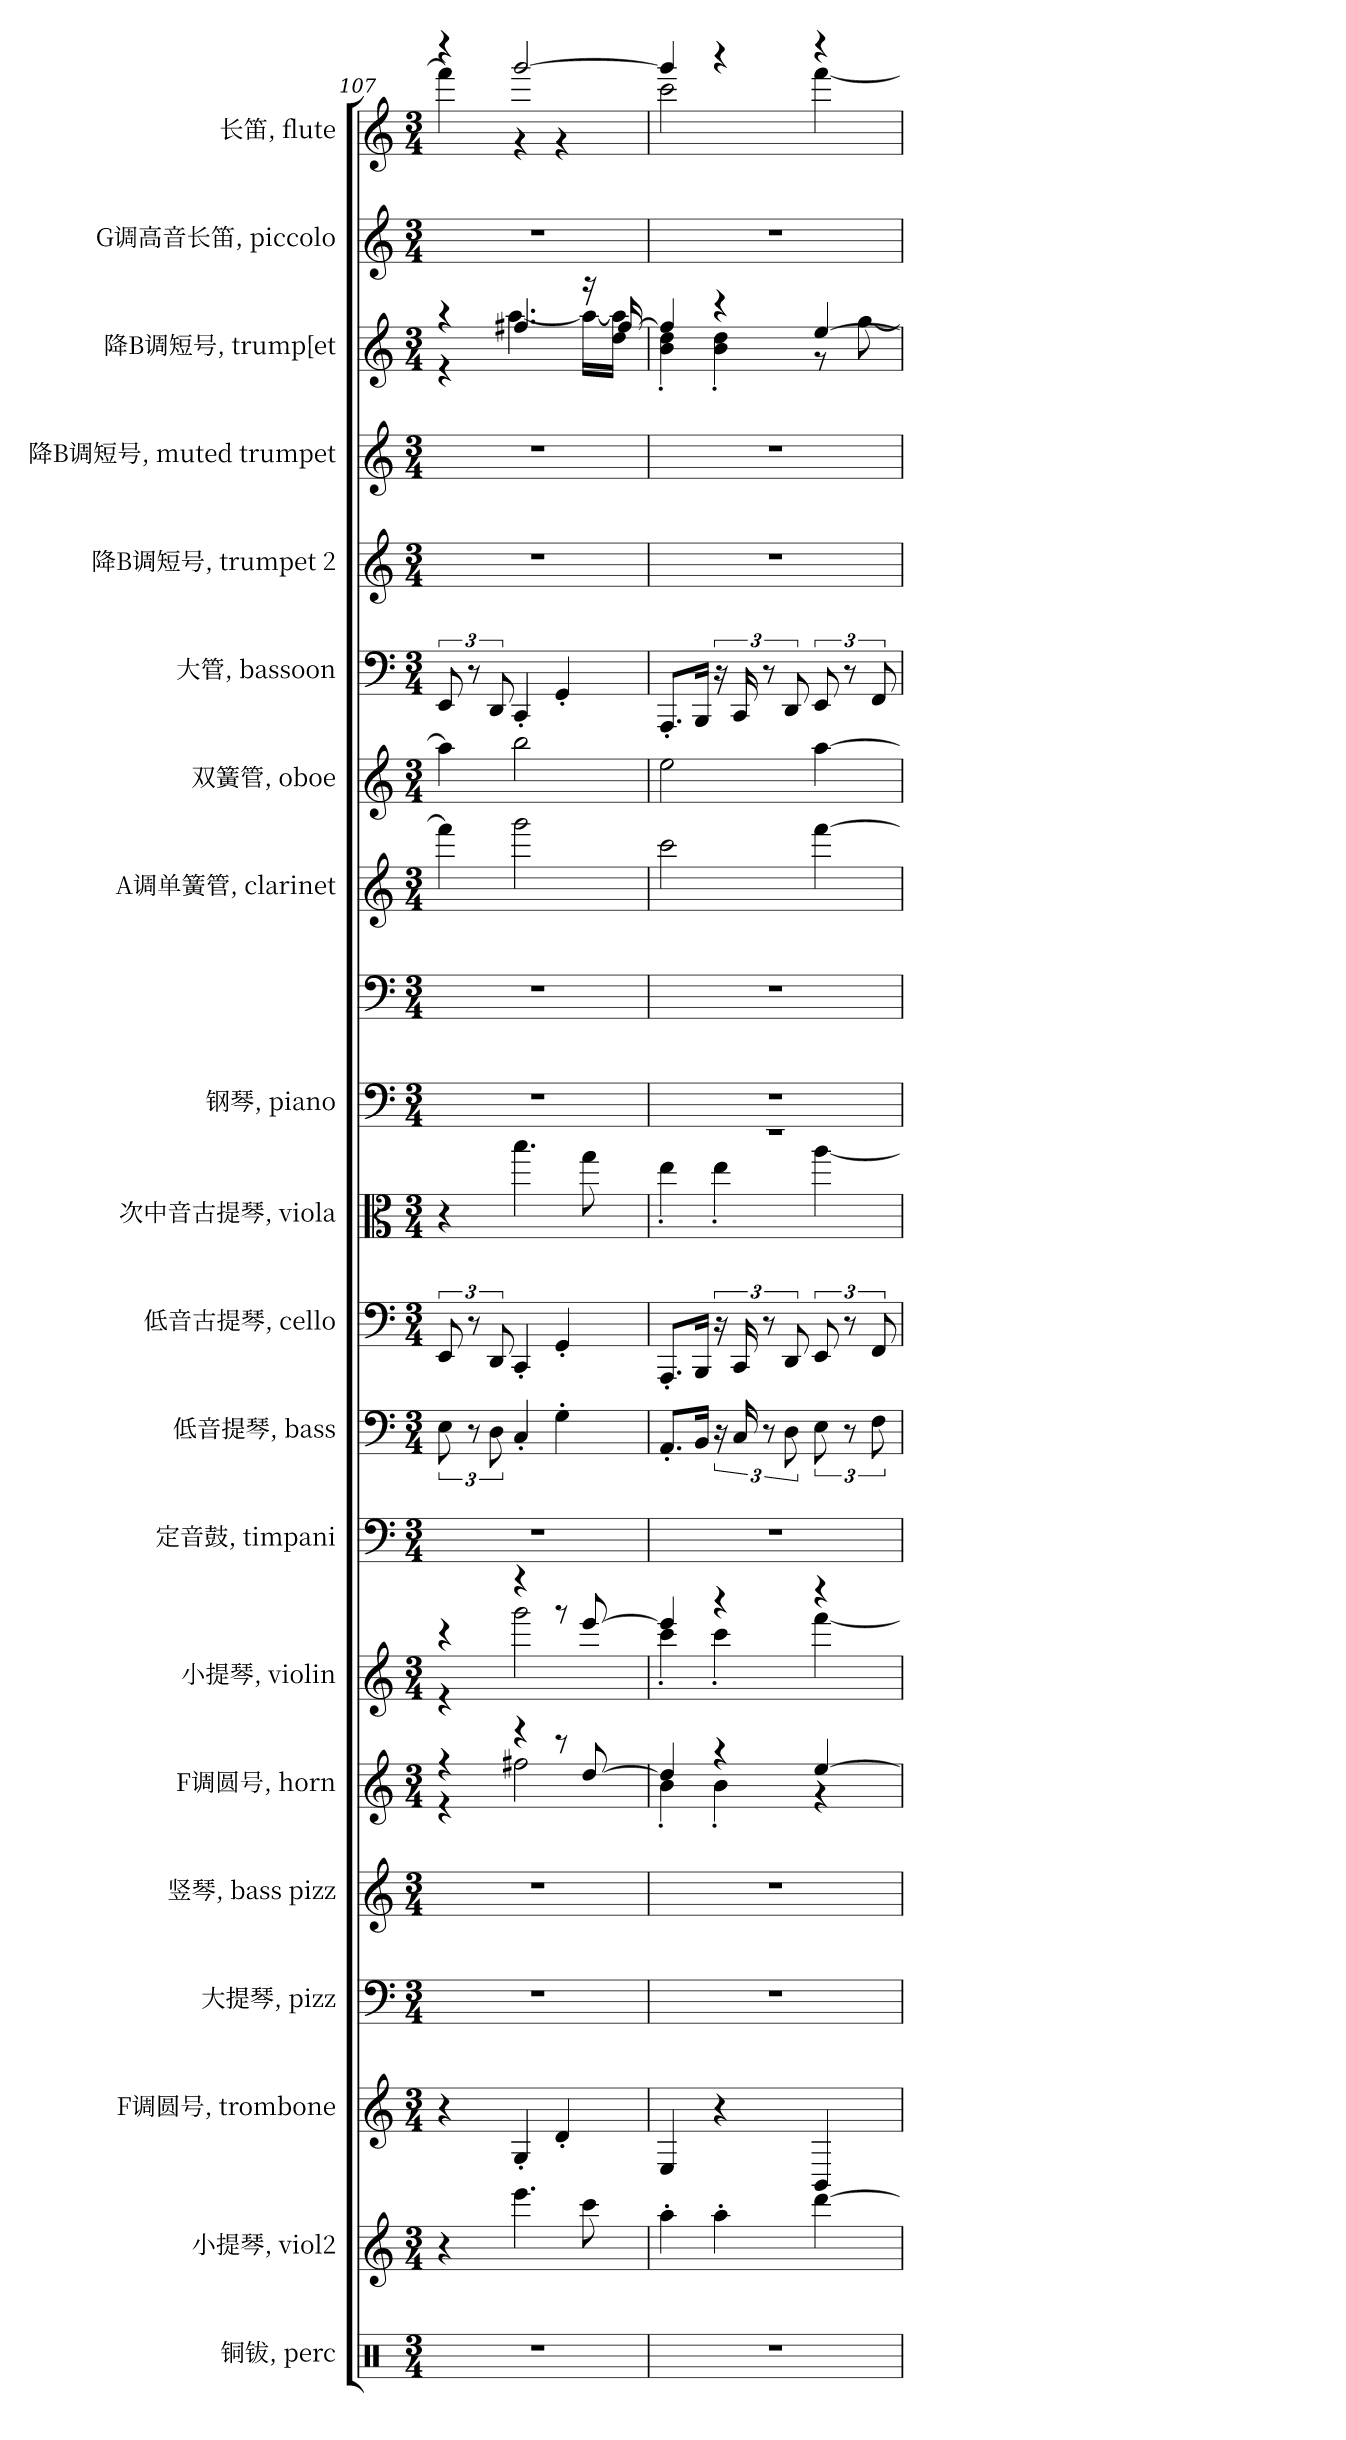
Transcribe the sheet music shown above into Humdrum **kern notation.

**kern	**kern	**kern	**kern	**kern	**kern	**kern	**kern	**kern	**kern	**kern	**kern	**kern	**kern	**kern	**kern	**kern	**kern	**kern	**kern	**kern
*part20	*part19	*part18	*part17	*part16	*part15	*part14	*part13	*part12	*part11	*part10	*part9	*part9	*part8	*part7	*part6	*part5	*part4	*part3	*part2	*part1
*staff21	*staff20	*staff19	*staff18	*staff17	*staff16	*staff15	*staff14	*staff13	*staff12	*staff11	*staff10	*staff9	*staff8	*staff7	*staff6	*staff5	*staff4	*staff3	*staff2	*staff1
*I"铜钹, perc	*I"小提琴, viol2	*I"F调圆号, trombone	*I"大提琴, pizz	*I"竖琴, bass pizz	*I"F调圆号, horn	*I"小提琴, violin	*I"定音鼓, timpani	*I"低音提琴, bass	*I"低音古提琴, cello	*I"次中音古提琴, viola	*I"钢琴, piano	*	*I"A调单簧管, clarinet	*I"双簧管, oboe	*I"大管, bassoon	*I"降B调短号, trumpet 2	*I"降B调短号, muted trumpet	*I"降B调短号, trump[et	*I"G调高音长笛, piccolo	*I"长笛, flute
*	*	*	*	*	*I'F Hn.	*I'Vln.	*I'Timp.	*	*	*	*I'Pno.	*	*I'A Cl.	*I'Ob.	*I'Bsn.	*	*	*	*	*I'Fl.
*clefX	*clefG2	*clefG2	*clefF4	*clefG2	*clefG2	*clefG2	*clefF4	*clefF4	*clefF4	*clefC3	*clefF4	*clefF4	*clefG2	*clefG2	*clefF4	*clefG2	*clefG2	*clefG2	*clefG2	*clefG2
*	*	*ITrd4c7	*	*	*ITrd4c7	*	*	*ITrd7c12	*	*	*	*	*ITrd2c3	*	*	*ITrd1c2	*ITrd1c2	*ITrd1c2	*ITrd-4c-7	*
*k[]	*k[]	*k[b-]	*k[]	*k[]	*k[b-]	*k[]	*k[]	*k[]	*k[]	*k[]	*k[]	*k[]	*k[f#c#g#]	*k[]	*k[]	*k[b-e-]	*k[b-e-]	*k[b-e-]	*k[f#]	*k[]
*M3/4	*M3/4	*M3/4	*M3/4	*M3/4	*M3/4	*M3/4	*M3/4	*M3/4	*M3/4	*M3/4	*M3/4	*M3/4	*M3/4	*M3/4	*M3/4	*M3/4	*M3/4	*M3/4	*M3/4	*M3/4
=107	=107	=107	=107	=107	=107	=107	=107	=107	=107	=107	=107	=107	=107	=107	=107	=107	=107	=107	=107	=107
*	*	*	*	*	*^	*^	*	*	*	*	*	*	*	*	*	*	*	*^	*	*^
2.r	4r	4r	2.r	2.r	4r	4r	4r	4r	2.r	12EE\	12EE/	4r	2.r	2.r	4ddd\]	4aa\]	12EE/	2.r	2.r	4r	4r	2.r	4r	4fff\]
.	.	.	.	.	.	.	.	.	.	12r	12r	.	.	.	.	.	12r	.	.	.	.	.	.	.
.	.	.	.	.	.	.	.	.	.	12DD\	12DD/	.	.	.	.	.	12DD/	.	.	.	.	.	.	.
.	4.eee\	4C'/	.	.	4r	2bn\	4r	2ggg\	.	4CC'/	4CC'/	4.bb\	.	.	2eee\	2bb\	4CC'/	.	.	4.een/	[4.gg\	.	[2ggg/	4r
.	.	4G'/	.	.	8r	.	8r	.	.	4GG'\	4GG'/	.	.	.	.	.	4GG'/	.	.	.	.	.	.	4r
.	8ccc\	.	.	.	[8g/	.	[8eee/	.	.	.	.	8gg\	.	.	.	.	.	.	.	16r	16gg\LL_	.	.	.
.	.	.	.	.	.	.	.	.	.	.	.	.	.	.	.	.	.	.	.	[16ee/	16cc\ 16gg\]JJ	.	.	.
!!LO:PB:g=z	!!
=108	=108	=108	=108	=108	=108	=108	=108	=108	=108	=108	=108	=108	=108	=108	=108	=108	=108	=108	=108	=108	=108	=108	=108	=108
*	*	*	*	*	*	*	*	*	*	*	*	*^	*	*	*	*	*	*	*	*	*	*	*	*
2.r	4aa'\	4AA/	2.r	2.r	4g/]	4e'\	4eee/]	4ccc'\	2.r	8.AAA'/L	8.AAA'/L	2.r	4ee'\	2.r	2.r	2aa\	2ee\	8.AAA'/L	2.r	2.r	4ee/]	4a\' 4cc\'	2.r	4ggg/]	2ccc\
.	.	.	.	.	.	.	.	.	.	16BBB/Jk	16BBB/Jk	.	.	.	.	.	.	16BBB/Jk	.	.	.	.	.	.	.
.	4aa'\	4r	.	.	4r	4e'\	4r	4ccc'\	.	24r	24r	.	4ee'\	.	.	.	.	24r	.	.	4r	4a\' 4cc\'	.	4r	.
.	.	.	.	.	.	.	.	.	.	24CC/	24CC/	.	.	.	.	.	.	24CC/	.	.	.	.	.	.	.
.	.	.	.	.	.	.	.	.	.	12r	12r	.	.	.	.	.	.	12r	.	.	.	.	.	.	.
.	.	.	.	.	.	.	.	.	.	12DD\	12DD/	.	.	.	.	.	.	12DD/	.	.	.	.	.	.	.
.	[4ddd\	4EE/	.	.	[4a/	4r	4r	[4fff\	.	12EE\	12EE/	.	[4aa\	.	.	[4ddd\	[4aa\	12EE/	.	.	[4dd/	8r	.	4r	[4fff\
.	.	.	.	.	.	.	.	.	.	12r	12r	.	.	.	.	.	.	12r	.	.	.	.	.	.	.
.	.	.	.	.	.	.	.	.	.	.	.	.	.	.	.	.	.	.	.	.	.	[8ff\	.	.	.
.	.	.	.	.	.	.	.	.	.	12FF\	12FF/	.	.	.	.	.	.	12FF/	.	.	.	.	.	.	.
*	*	*	*	*	*v	*v	*	*	*	*	*	*v	*v	*	*	*	*	*	*	*	*v	*v	*	*v	*v
*	*	*	*	*	*	*v	*v	*	*	*	*	*	*	*	*	*	*	*	*	*	*
=	=	=	=	=	=	=	=	=	=	=	=	=	=	=	=	=	=	=	=	=
*-	*-	*-	*-	*-	*-	*-	*-	*-	*-	*-	*-	*-	*-	*-	*-	*-	*-	*-	*-	*-
